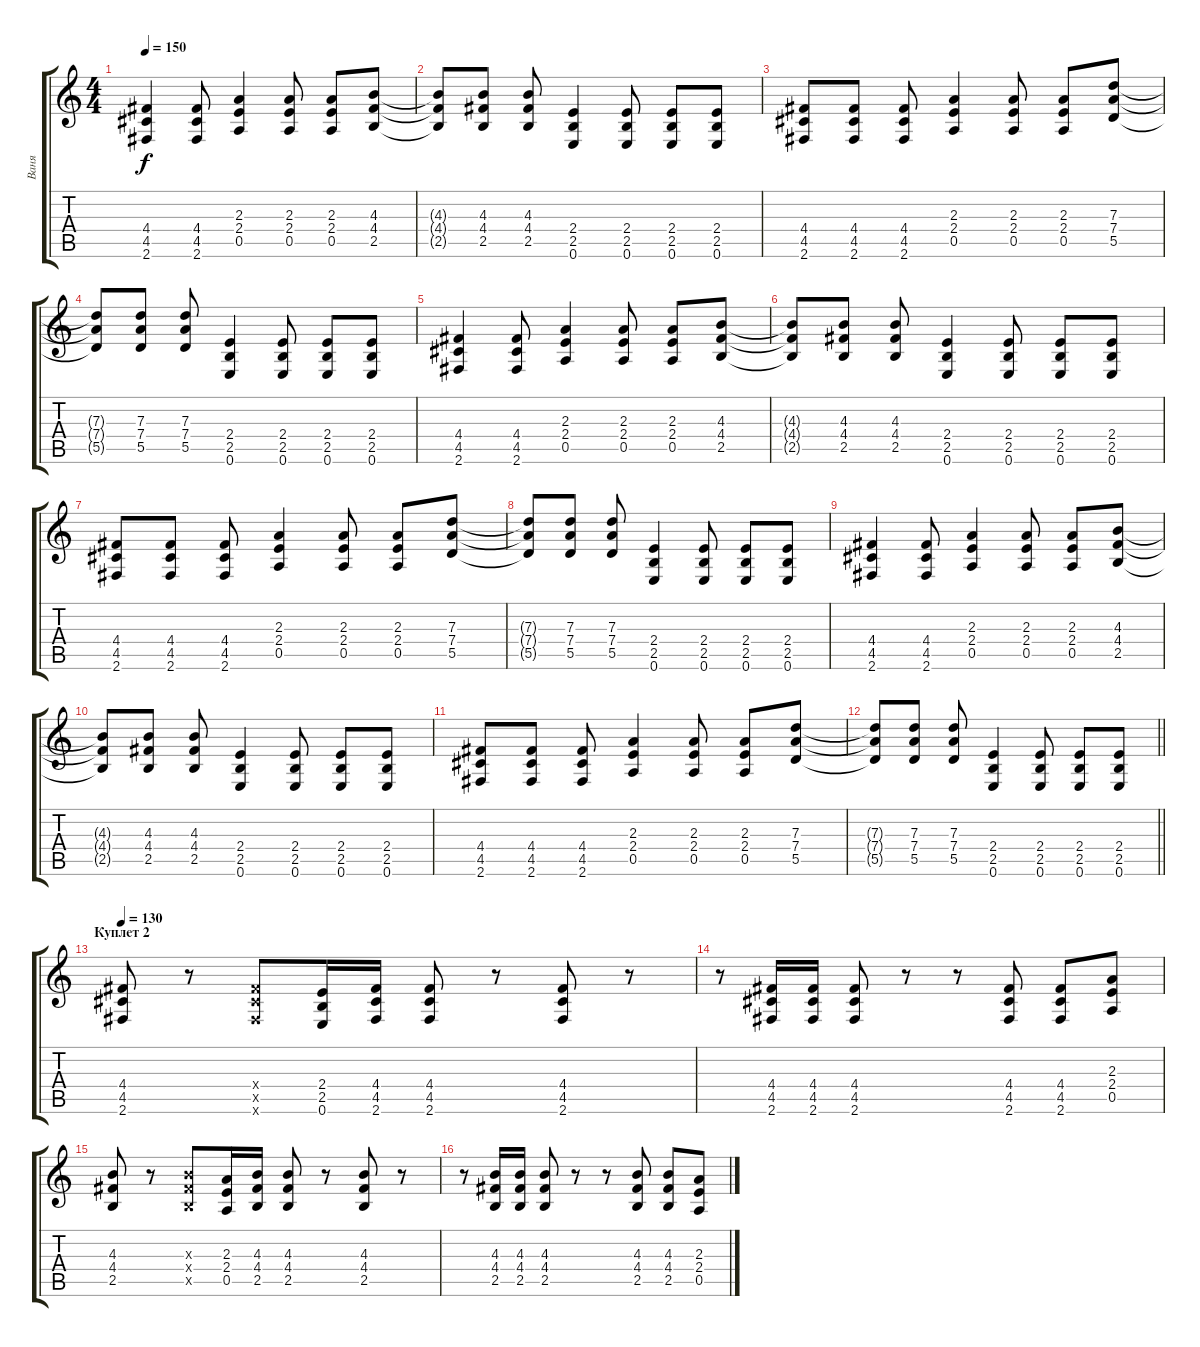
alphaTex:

\track ("Ваня" "Ваня") {instrument acousticguitarsteel}
\staff {score tabs}
\tuning (E4 B3 G3 D3 A2 E2) {hide}
\ts (4 4)
\tempo 150
\clef g2
\ks c
(4.4 4.5 2.6).4{dy f} (4.4 4.5 2.6).8 (2.3 2.4 0.5).4 (2.3 2.4 0.5).8 (2.3 2.4 0.5).8 (4.3 4.4 2.5).8 |
(4.3{t} 4.4{t} 2.5{t}).8 (4.3 4.4 2.5).8 (4.3 4.4 2.5).8 (2.4 2.5 0.6).4 (2.4 2.5 0.6).8 (2.4 2.5 0.6).8 (2.4 2.5 0.6).8 |
(4.4 4.5 2.6).8 (4.4 4.5 2.6).8 (4.4 4.5 2.6).8 (2.3 2.4 0.5).4 (2.3 2.4 0.5).8 (2.3 2.4 0.5).8 (7.3 7.4 5.5).8 |
(7.3{t} 7.4{t} 5.5{t}).8 (7.3 7.4 5.5).8 (7.3 7.4 5.5).8 (2.4 2.5 0.6).4 (2.4 2.5 0.6).8 (2.4 2.5 0.6).8 (2.4 2.5 0.6).8 |
(4.4 4.5 2.6).4 (4.4 4.5 2.6).8 (2.3 2.4 0.5).4 (2.3 2.4 0.5).8 (2.3 2.4 0.5).8 (4.3 4.4 2.5).8 |
(4.3{t} 4.4{t} 2.5{t}).8 (4.3 4.4 2.5).8 (4.3 4.4 2.5).8 (2.4 2.5 0.6).4 (2.4 2.5 0.6).8 (2.4 2.5 0.6).8 (2.4 2.5 0.6).8 |
(4.4 4.5 2.6).8 (4.4 4.5 2.6).8 (4.4 4.5 2.6).8 (2.3 2.4 0.5).4 (2.3 2.4 0.5).8 (2.3 2.4 0.5).8 (7.3 7.4 5.5).8 |
(7.3{t} 7.4{t} 5.5{t}).8 (7.3 7.4 5.5).8 (7.3 7.4 5.5).8 (2.4 2.5 0.6).4 (2.4 2.5 0.6).8 (2.4 2.5 0.6).8 (2.4 2.5 0.6).8 |
(4.4 4.5 2.6).4 (4.4 4.5 2.6).8 (2.3 2.4 0.5).4 (2.3 2.4 0.5).8 (2.3 2.4 0.5).8 (4.3 4.4 2.5).8 |
(4.3{t} 4.4{t} 2.5{t}).8 (4.3 4.4 2.5).8 (4.3 4.4 2.5).8 (2.4 2.5 0.6).4 (2.4 2.5 0.6).8 (2.4 2.5 0.6).8 (2.4 2.5 0.6).8 |
(4.4 4.5 2.6).8 (4.4 4.5 2.6).8 (4.4 4.5 2.6).8 (2.3 2.4 0.5).4 (2.3 2.4 0.5).8 (2.3 2.4 0.5).8 (7.3 7.4 5.5).8 |
\barLineRight lightlight
(7.3{t} 7.4{t} 5.5{t}).8 (7.3 7.4 5.5).8 (7.3 7.4 5.5).8 (2.4 2.5 0.6).4 (2.4 2.5 0.6).8 (2.4 2.5 0.6).8 (2.4 2.5 0.6).8 |
\section ("" "Куплет 2")
\tempo 130
(4.4 4.5 2.6).8{instrument distortionguitar} r.8 (4.4{x} 4.5{x} 2.6{x}).8 (2.4 2.5 0.6).16 (4.4 4.5 2.6).16 (4.4 4.5 2.6).8 r.8 (4.4 4.5 2.6).8 r.8 |
r.8 (4.4 4.5 2.6).16 (4.4 4.5 2.6).16 (4.4 4.5 2.6).8 r.8 r.8 (4.4 4.5 2.6).8 (4.4 4.5 2.6).8 (2.3 2.4 0.5).8 |
(4.3 4.4 2.5).8 r.8 (4.3{x} 4.4{x} 2.5{x}).8 (2.3 2.4 0.5).16 (4.3 4.4 2.5).16 (4.3 4.4 2.5).8 r.8 (4.3 4.4 2.5).8 r.8 |
r.8 (4.3 4.4 2.5).16 (4.3 4.4 2.5).16 (4.3 4.4 2.5).8 r.8 r.8 (4.3 4.4 2.5).8 (4.3 4.4 2.5).8 (2.3 2.4 0.5).8
